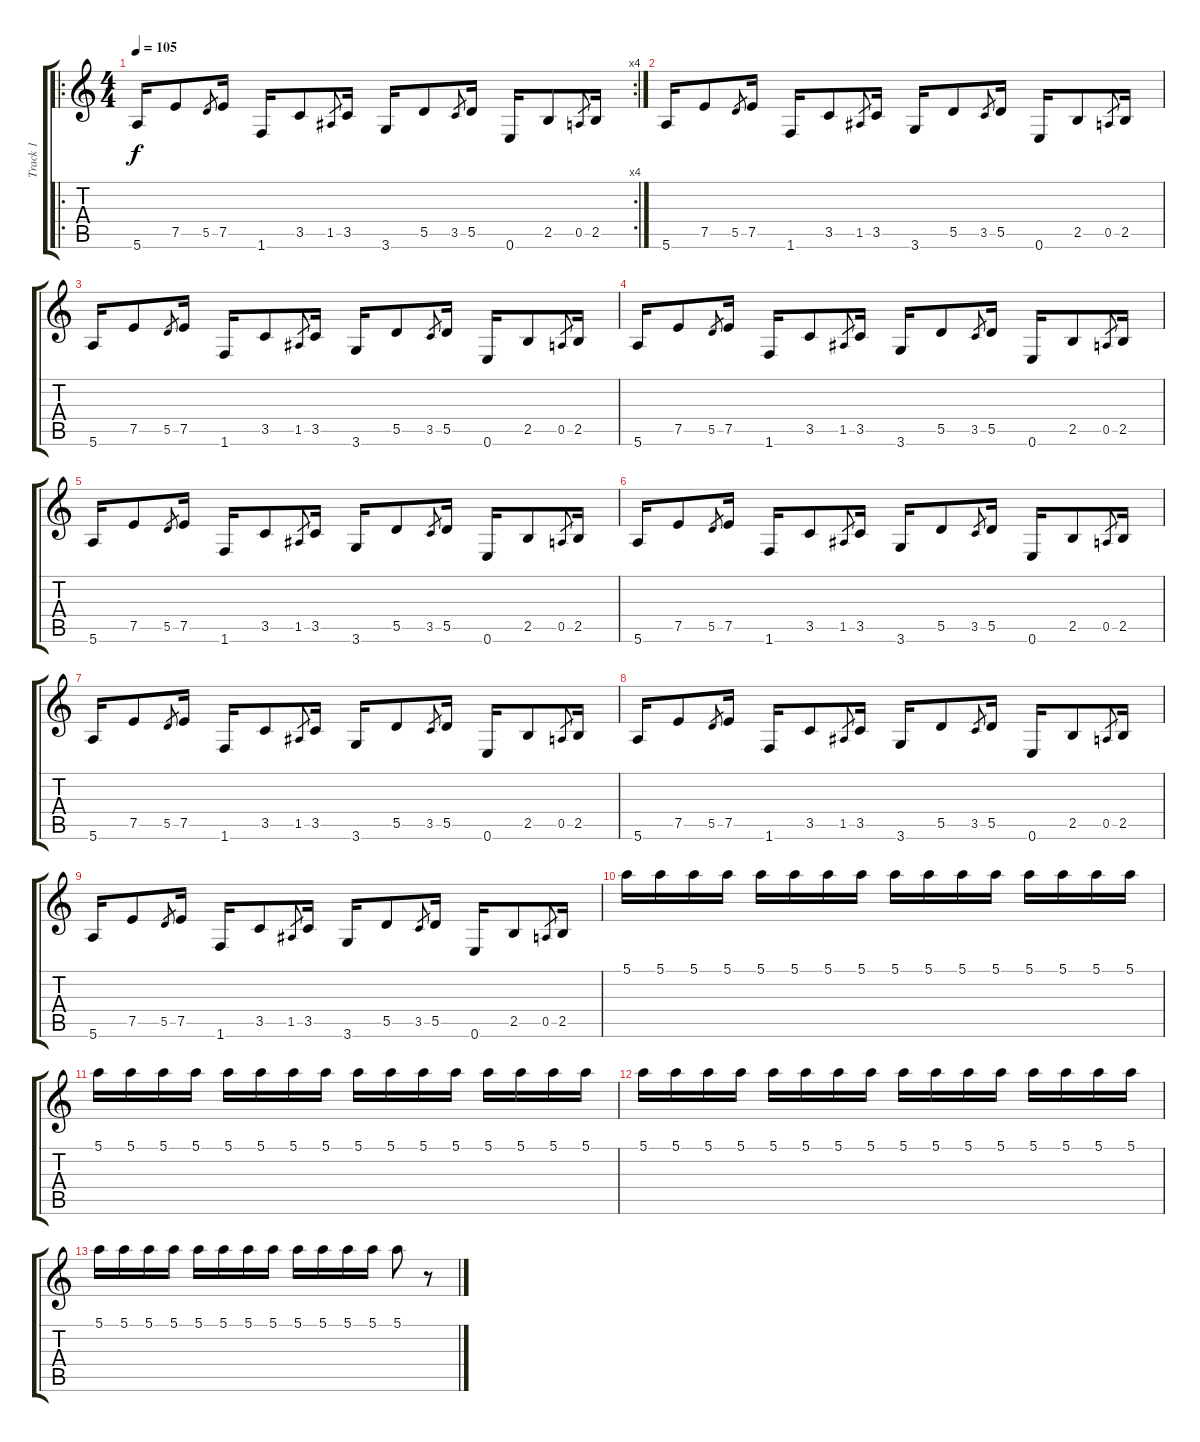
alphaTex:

\track ("Track 1" "Track 1") {instrument distortionguitar}
\staff {score tabs}
\tuning (E4 B3 G3 D3 A2 E2) {hide}
\ro
\rc 4
\ts (4 4)
\tempo 105
\clef g2
\ks c
5.6.16{dy f instrument distortionguitar} 7.5.8 5.5.8{gr} 7.5.16 1.6.16 3.5.8 1.5.8{gr} 3.5.16 3.6.16 5.5.8 3.5.8{gr} 5.5.16 0.6.16 2.5.8 0.5.8{gr} 2.5.16 |
5.6.16 7.5.8 5.5.8{gr} 7.5.16 1.6.16 3.5.8 1.5.8{gr} 3.5.16 3.6.16 5.5.8 3.5.8{gr} 5.5.16 0.6.16 2.5.8 0.5.8{gr} 2.5.16 |
5.6.16 7.5.8 5.5.8{gr} 7.5.16 1.6.16 3.5.8 1.5.8{gr} 3.5.16 3.6.16 5.5.8 3.5.8{gr} 5.5.16 0.6.16 2.5.8 0.5.8{gr} 2.5.16 |
5.6.16 7.5.8 5.5.8{gr} 7.5.16 1.6.16 3.5.8 1.5.8{gr} 3.5.16 3.6.16 5.5.8 3.5.8{gr} 5.5.16 0.6.16 2.5.8 0.5.8{gr} 2.5.16 |
5.6.16 7.5.8 5.5.8{gr} 7.5.16 1.6.16 3.5.8 1.5.8{gr} 3.5.16 3.6.16 5.5.8 3.5.8{gr} 5.5.16 0.6.16 2.5.8 0.5.8{gr} 2.5.16 |
5.6.16 7.5.8 5.5.8{gr} 7.5.16 1.6.16 3.5.8 1.5.8{gr} 3.5.16 3.6.16 5.5.8 3.5.8{gr} 5.5.16 0.6.16 2.5.8 0.5.8{gr} 2.5.16 |
5.6.16 7.5.8 5.5.8{gr} 7.5.16 1.6.16 3.5.8 1.5.8{gr} 3.5.16 3.6.16 5.5.8 3.5.8{gr} 5.5.16 0.6.16 2.5.8 0.5.8{gr} 2.5.16 |
5.6.16 7.5.8 5.5.8{gr} 7.5.16 1.6.16 3.5.8 1.5.8{gr} 3.5.16 3.6.16 5.5.8 3.5.8{gr} 5.5.16 0.6.16 2.5.8 0.5.8{gr} 2.5.16 |
5.6.16 7.5.8 5.5.8{gr} 7.5.16 1.6.16 3.5.8 1.5.8{gr} 3.5.16 3.6.16 5.5.8 3.5.8{gr} 5.5.16 0.6.16 2.5.8 0.5.8{gr} 2.5.16 |
5.1.16 5.1.16 5.1.16 5.1.16 5.1.16 5.1.16 5.1.16 5.1.16 5.1.16 5.1.16 5.1.16 5.1.16 5.1.16 5.1.16 5.1.16 5.1.16 |
5.1.16 5.1.16 5.1.16 5.1.16 5.1.16 5.1.16 5.1.16 5.1.16 5.1.16 5.1.16 5.1.16 5.1.16 5.1.16 5.1.16 5.1.16 5.1.16 |
5.1.16 5.1.16 5.1.16 5.1.16 5.1.16 5.1.16 5.1.16 5.1.16 5.1.16 5.1.16 5.1.16 5.1.16 5.1.16 5.1.16 5.1.16 5.1.16 |
5.1.16 5.1.16 5.1.16 5.1.16 5.1.16 5.1.16 5.1.16 5.1.16 5.1.16 5.1.16 5.1.16 5.1.16 5.1.8 r.8
